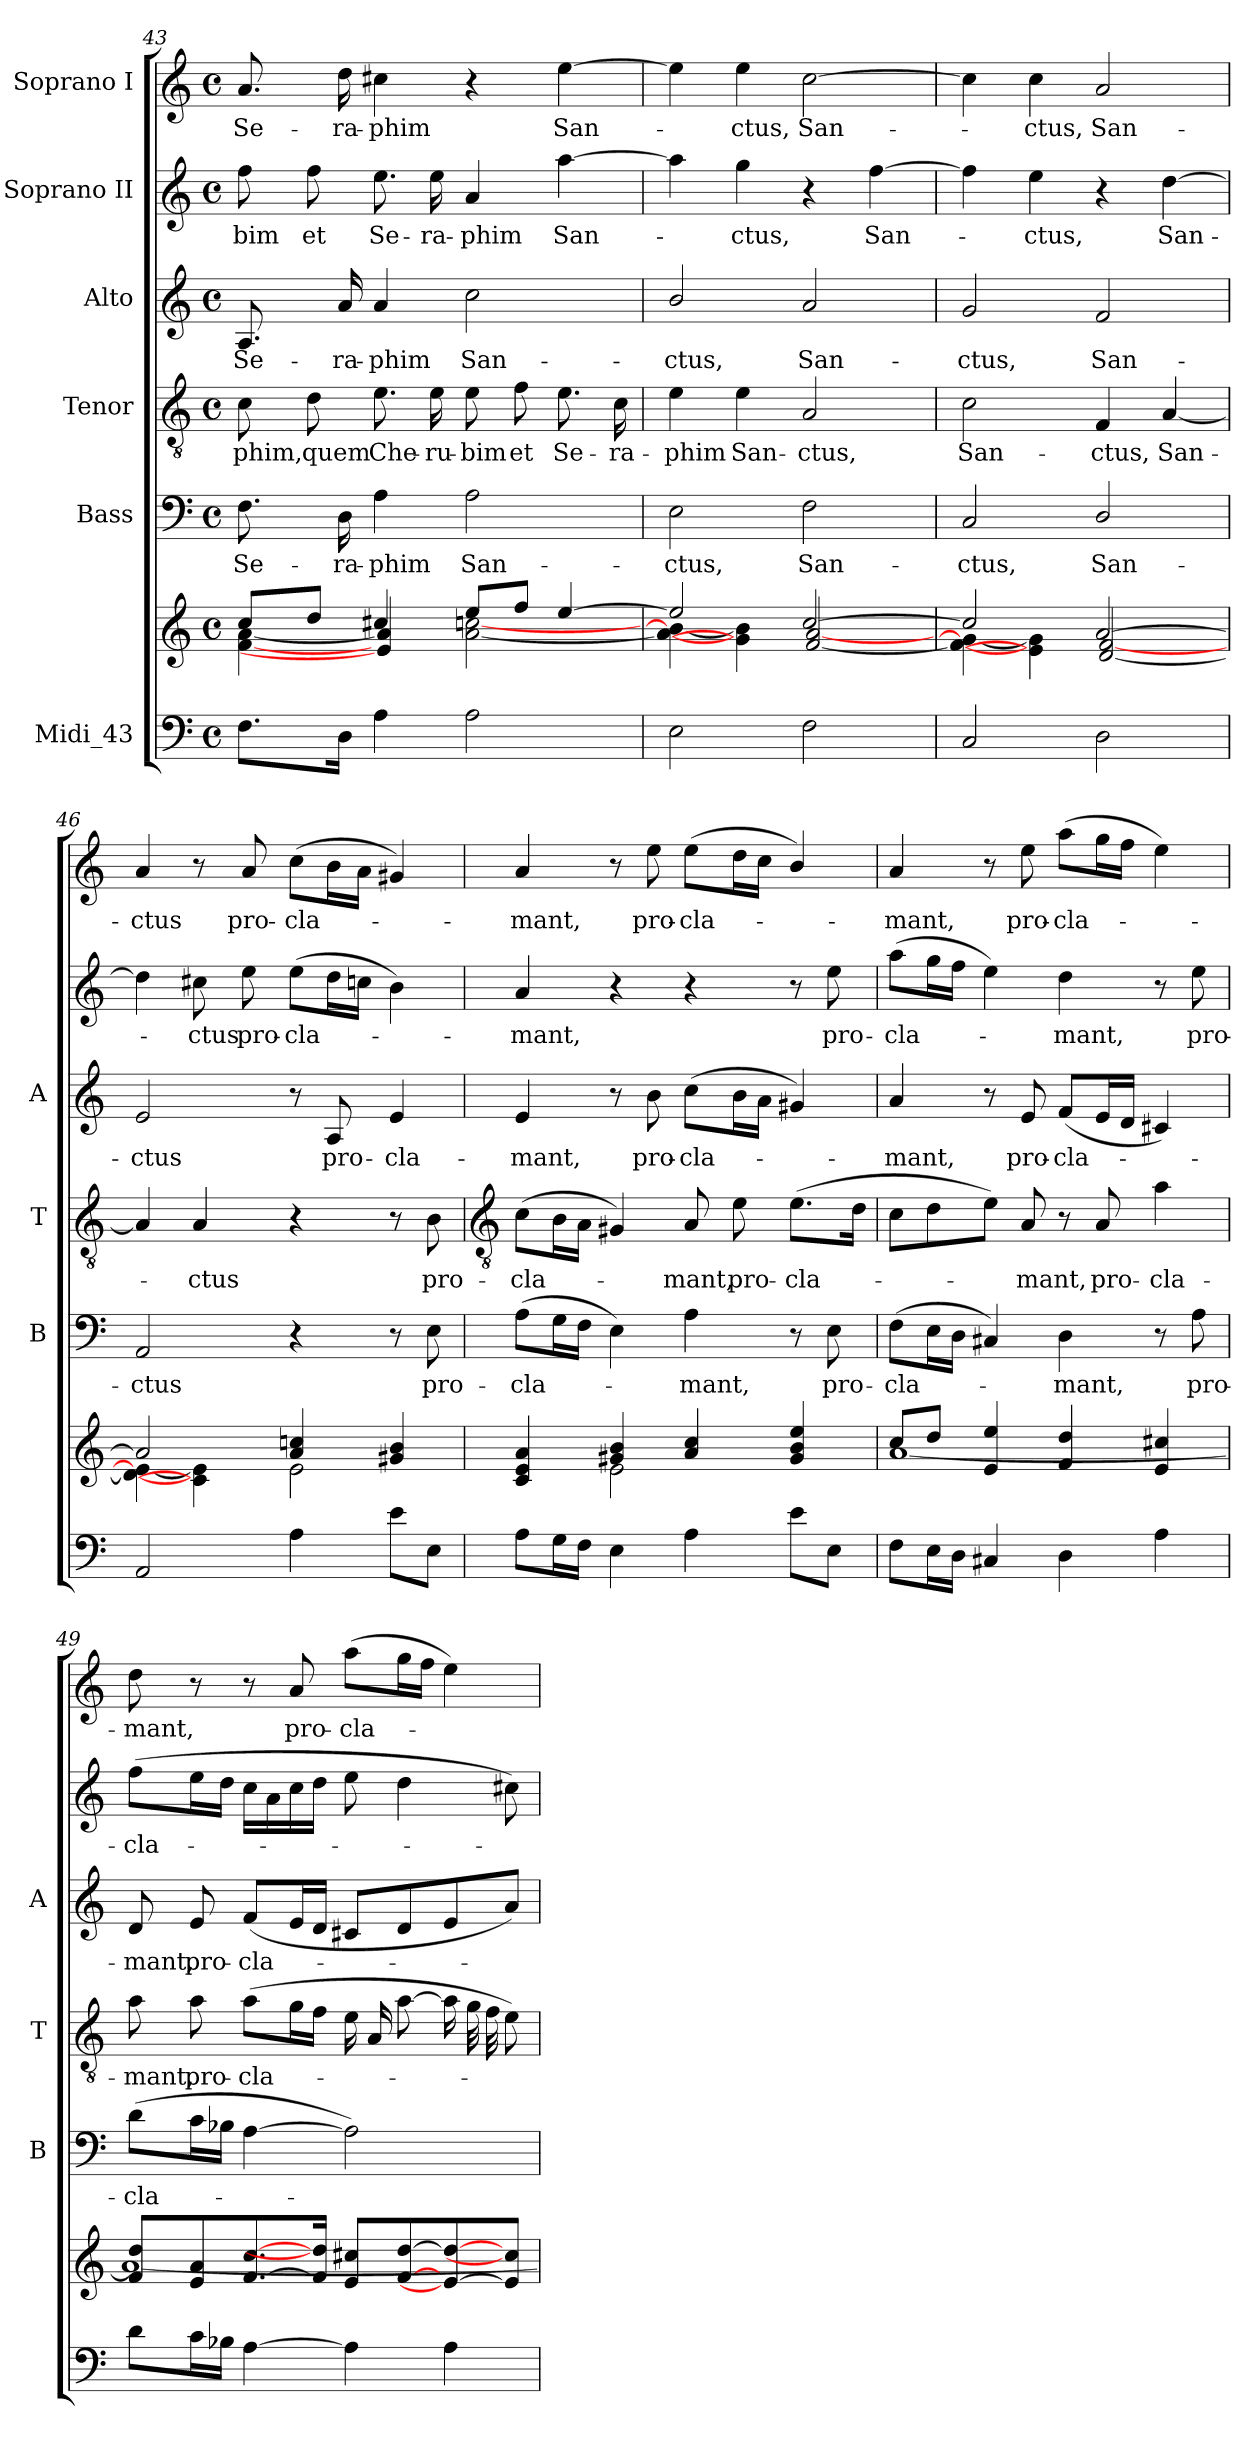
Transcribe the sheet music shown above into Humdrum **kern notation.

**kern	**kern	**kern	**text	**kern	**text	**kern	**text	**kern	**text	**kern	**text
*part6	*part6	*part5	*part5	*part4	*part4	*part3	*part3	*part2	*part2	*part1	*part1
*staff7	*staff6	*staff5	*staff5	*staff4	*staff4	*staff3	*staff3	*staff2	*staff2	*staff1	*staff1
*I"Midi_43	*	*I"Bass	*	*I"Tenor	*	*I"Alto	*	*I"Soprano II	*	*I"Soprano I	*
*	*	*I'B	*	*I'T	*	*I'A	*	*	*	*	*
!!LO:LB:g=z
*clefF4	*clefG2	*clefF4	*	*clefGv2	*	*clefG2	*	*clefG2	*	*clefG2	*
*k[]	*k[]	*k[]	*	*k[]	*	*k[]	*	*k[]	*	*k[]	*
*C:	*C:	*C:	*	*C:	*	*C:	*	*C:	*	*C:	*
*M4/4	*M4/4	*M4/4	*	*M4/4	*	*M4/4	*	*M4/4	*	*M4/4	*
*met(c)	*met(c)	*met(c)	*	*met(c)	*	*met(c)	*	*met(c)	*	*met(c)	*
=43	=43	=43	=43	=43	=43	=43	=43	=43	=43	=43	=43
*	*^	*	*	*	*	*	*	*	*	*	*
!	!	!	!	!LO:LY:b	!	!LO:LY:b	!	!LO:LY:b	!	!LO:LY:b	!	!LO:LY:b
8.FL	8cc/L	[4f\ [4a\	8.F	Se-	8c	-phim,	8.A	Se-	8ff	-bim	8.a	Se-
!	!	!	!	!	!	!LO:LY:b	!	!	!	!LO:LY:b	!	!
.	8dd/J	.	.	.	8d	quem	.	.	8ff	et	.	.
!	!	!	!	!LO:LY:b	!	!	!	!LO:LY:b	!	!	!	!LO:LY:b
16DJ	.	.	16D	-ra-	.	.	16a	-ra-	.	.	16dd	-ra-
!	!	!	!	!LO:LY:b	!	!LO:LY:b	!	!LO:LY:b	!	!LO:LY:b	!	!LO:LY:b
4A	4cc#X/	4e/] 4a/]	4A	-phim	8.e	Che-	4a	-phim	8.ee	Se-	4cc#X	-phim
!	!	!	!	!	!	!LO:LY:b	!	!	!	!LO:LY:b	!	!
.	.	.	.	.	16e	-ru-	.	.	16ee	-ra-	.	.
!	!	!	!	!LO:LY:b	!	!LO:LY:b	!	!LO:LY:b	!	!LO:LY:b	!	!
2A	8ee/L	[2a\ [2ccn\	2A	San-	8e	-bim	2cc	San-	4a	-phim	4r	.
!	!	!	!	!	!	!LO:LY:b	!	!	!	!	!	!
.	8ff/J	.	.	.	8f	et	.	.	.	.	.	.
!	!	!	!	!	!	!LO:LY:b	!	!	!	!LO:LY:b	!	!LO:LY:b
.	[4ee/	.	.	.	8.e	Se-	.	.	[4aa	San-	[4ee	San-
!	!	!	!	!	!	!LO:LY:b	!	!	!	!	!	!
.	.	.	.	.	16c	-ra-	.	.	.	.	.	.
=44	=44	=44	=44	=44	=44	=44	=44	=44	=44	=44	=44	=44
!	!	!	!	!LO:LY:b	!	!LO:LY:b	!	!LO:LY:b	!	!	!	!
2E	2ee/]	4a\_ 4b\_	2E	-ctus,	4e	-phim	2b/	-ctus,	4aa]	.	4ee]	.
!	!	!	!	!	!	!LO:LY:b	!	!	!	!LO:LY:b	!	!LO:LY:b
.	.	4g\] 4b\]	.	.	4e	San-	.	.	4gg	ctus,	4ee	ctus,
!	!	!	!	!LO:LY:b	!	!LO:LY:b	!	!LO:LY:b	!	!	!	!LO:LY:b
2F	[2cc/	[2f/ [2a/	2F	San-	2A	-ctus,	2a	San-	4r	.	[2cc	San-
!	!	!	!	!	!	!	!	!	!	!LO:LY:b	!	!
.	.	.	.	.	.	.	.	.	[4ff	San-	.	.
=45	=45	=45	=45	=45	=45	=45	=45	=45	=45	=45	=45	=45
!	!	!	!	!LO:LY:b	!	!LO:LY:b	!	!LO:LY:b	!	!	!	!
2C	2cc/]	4f\_ 4g\_	2C	-ctus,	2c	San-	2g	-ctus,	4ff]	.	4cc]	.
!	!	!	!	!	!	!	!	!	!	!LO:LY:b	!	!LO:LY:b
.	.	4e\] 4g\]	.	.	.	.	.	.	4ee	ctus,	4cc	ctus,
!	!	!	!	!LO:LY:b	!	!LO:LY:b	!	!LO:LY:b	!	!	!	!LO:LY:b
2D	[2a/	[2d/ [2f/	2D/	San-	4F	-ctus,	2f	San-	4r	.	2a	San-
!	!	!	!	!	!	!LO:LY:b	!	!	!	!LO:LY:b	!	!
.	.	.	.	.	[4A	San-	.	.	[4dd	San-	.	.
=46	=46	=46	=46	=46	=46	=46	=46	=46	=46	=46	=46	=46
!	!	!	!	!LO:LY:b	!	!	!	!LO:LY:b	!	!	!	!LO:LY:b
2AA	2a/]	4d\_ 4e\_	2AA	-ctus	4A]	.	2e	-ctus	4dd]	.	4a	-ctus
!	!	!	!	!	!	!LO:LY:b	!	!	!	!LO:LY:b	!	!
.	.	4c#\] 4e\]	.	.	4A	ctus	.	.	8cc#X	ctus	8r	.
!	!	!	!	!	!	!	!	!	!	!LO:LY:b	!	!LO:LY:b
.	.	.	.	.	.	.	.	.	8ee	pro-	8a	pro-
!	!	!	!	!	!	!	!	!	!	!LO:LY:b	!	!LO:LY:b
4A	4a/ 4ccn/	2e\	4r	.	4r	.	8r	.	(>8eeL	-cla-	(>8ccL	-cla-
!	!	!	!	!	!	!	!	!LO:LY:b	!	!	!	!
.	.	.	.	.	.	.	8A	pro-	16ddL	.	16bL	.
.	.	.	.	.	.	.	.	.	16ccnJJ	.	16aJJ	.
!	!	!	!	!	!	!	!	!LO:LY:b	!	!	!	!
8eL	4g#X/ 4b/	.	8r	.	8r	.	4e	-cla-	4b)	.	4g#X)	.
!	!	!	!	!LO:LY:b	!	!LO:LY:b	!	!	!	!	!	!
8EJ	.	.	8E	pro-	8B	pro-	.	.	.	.	.	.
!!LO:LB:g=z
=47	=47	=47	=47	=47	=47	=47	=47	=47	=47	=47	=47	=47
*	*	*	*	*	*clefGv2	*	*	*	*	*	*	*
!	!	!	!	!LO:LY:b	!	!LO:LY:b	!	!LO:LY:b	!	!LO:LY:b	!	!LO:LY:b
8AL	4c/ 4e/ 4a/	4ryy	(>8AL	-cla-	(>8cL	-cla-	4e	-mant,	4a	mant,	4a	mant,
16GL	.	.	16GL	.	16BL	.	.	.	.	.	.	.
16FJJ	.	.	16FJJ	.	16AJJ	.	.	.	.	.	.	.
4E	4g#X/ 4b/	2e\	4E)	.	4G#X)	.	8r	.	4r	.	8r	.
!	!	!	!	!	!	!	!	!LO:LY:b	!	!	!	!LO:LY:b
.	.	.	.	.	.	.	8b	pro-	.	.	8ee	pro-
!	!	!	!	!LO:LY:b	!	!LO:LY:b	!	!LO:LY:b	!	!	!	!LO:LY:b
4A	4a/ 4cc/	.	4A	mant,	8A	mant,	(>8ccL	-cla-	4r	.	(>8eeL	-cla-
!	!	!	!	!	!	!LO:LY:b	!	!	!	!	!	!
.	.	.	.	.	8e	pro-	16bL	.	.	.	16ddL	.
.	.	.	.	.	.	.	16aJJ	.	.	.	16ccJJ	.
!	!	!	!	!	!	!LO:LY:b	!	!	!	!	!	!
8eL	4g#/ 4b/ 4ee/	4ryy	8r	.	(>8.eL	-cla-	4g#X)	.	8r	.	4b/)	.
!	!	!	!	!LO:LY:b	!	!	!	!	!	!LO:LY:b	!	!
8EJ	.	.	8E	pro-	.	.	.	.	8ee	pro-	.	.
.	.	.	.	.	16dJ	.	.	.	.	.	.	.
=48	=48	=48	=48	=48	=48	=48	=48	=48	=48	=48	=48	=48
!	!	!	!	!LO:LY:b	!	!	!	!LO:LY:b	!	!LO:LY:b	!	!LO:LY:b
8FL	8cc/L	[1a\	(>8FL	-cla-	8cL	.	4a	mant,	(>8aaL	-cla-	4a	mant,
16EL	8dd/J	.	16EL	.	8d	.	.	.	16ggL	.	.	.
16DJJ	.	.	16DJJ	.	.	.	.	.	16ffJJ	.	.	.
4C#X	4e/ 4ee/	.	4C#X)	.	8eJ)	.	8r	.	4ee)	.	8r	.
!	!	!	!	!	!	!LO:LY:b	!	!LO:LY:b	!	!	!	!LO:LY:b
.	.	.	.	.	8A	mant,	8e	pro-	.	.	8ee	pro-
!	!	!	!	!LO:LY:b	!	!	!	!LO:LY:b	!	!LO:LY:b	!	!LO:LY:b
4D	4f/ 4dd/	.	4D	mant,	8r	.	(<8fL	-cla-	4dd	mant,	(>8aaL	-cla-
!	!	!	!	!	!	!LO:LY:b	!	!	!	!	!	!
.	.	.	.	.	8A	pro-	16eL	.	.	.	16ggL	.
.	.	.	.	.	.	.	16dJJ	.	.	.	16ffJJ	.
!	!	!	!	!	!	!LO:LY:b	!	!	!	!	!	!
4A	4e/ 4cc#X/	.	8r	.	4a	-cla-	4c#X)	.	8r	.	4ee)	.
!	!	!	!	!LO:LY:b	!	!	!	!	!	!LO:LY:b	!	!
.	.	.	8A	pro-	.	.	.	.	8ee	pro-	.	.
=49	=49	=49	=49	=49	=49	=49	=49	=49	=49	=49	=49	=49
!	!	!	!	!LO:LY:b	!	!LO:LY:b	!	!LO:LY:b	!	!LO:LY:b	!	!LO:LY:b
8dL	8f/ 8dd/L	1a\_	(>8dL	-cla-	8a	-mant,	8d	mant,	(>8ffL	-cla-	8dd	mant,
!	!	!	!	!	!	!LO:LY:b	!	!LO:LY:b	!	!	!	!
16cL	8e/ 8a/	.	16cL	.	8a	pro-	8e	pro-	16eeL	.	8r	.
16B-XJJ	.	.	16B-XJJ	.	.	.	.	.	16ddJJ	.	.	.
!	!	!	!	!	!	!LO:LY:b	!	!LO:LY:b	!	!	!	!
[4A	[8.f/ [8.cc/	.	[4A	.	(>8aL	-cla-	(<8fL	-cla-	16ccLL	.	8r	.
.	.	.	.	.	.	.	.	.	16a	.	.	.
!	!	!	!	!	!	!	!	!	!	!	!	!LO:LY:b
.	.	.	.	.	16gL	.	16eL	.	16cc	.	8a	pro-
.	16f/] 16dd/]J	.	.	.	16fJJ	.	16dJJ	.	16ddJJ	.	.	.
!	!	!	!	!	!	!	!	!	!	!	!	!LO:LY:b
4A]	8e/ 8cc#X/L	.	2A])	.	16eLL	.	8c#XL	.	8ee	.	(>8aaL	-cla-
.	.	.	.	.	16A	.	.	.	.	.	.	.
.	[8f/ [8dd/	.	.	.	[8aJ	.	8d	.	4dd	.	16ggL	.
.	.	.	.	.	.	.	.	.	.	.	16ffJJ	.
4A	8e/_ 8dd/_	.	.	.	16aLL]	.	8e	.	.	.	4ee)	.
.	.	.	.	.	32gL	.	.	.	.	.	.	.
.	.	.	.	.	32f	.	.	.	.	.	.	.
.	8e/] 8cc#/]J	.	.	.	8eJ)	.	8aJ)	.	8cc#X)	.	.	.
*	*v	*v	*	*	*	*	*	*	*	*	*	*
=	=	=	=	=	=	=	=	=	=	=	=
*-	*-	*-	*-	*-	*-	*-	*-	*-	*-	*-	*-
